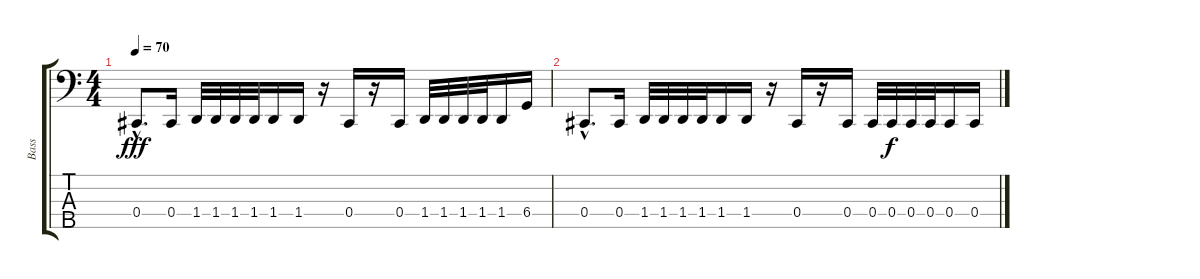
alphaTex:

\track ("Bass" "Bass") {instrument electricbassfinger}
\staff {score tabs}
\tuning (Gb2 Db2 Ab1 Db1 Bb0) {hide}
\ts (4 4)
\tempo 70
\clef f4
\ks c
0.4{hac}.8{d dy fff} 0.4.16 1.4.32 1.4.32 1.4.32 1.4.32 1.4.16 1.4.16 r.16 0.4.16 r.16 0.4.16 1.4.32 1.4.32 1.4.32 1.4.32 1.4.16 6.4.16 |
0.4{hac}.8{d} 0.4.16 1.4.32 1.4.32 1.4.32 1.4.32 1.4.16 1.4.16 r.16 0.4.16 r.16 0.4.16 0.4.32 0.4.32{dy f} 0.4.32 0.4.32 0.4.16 0.4.16
